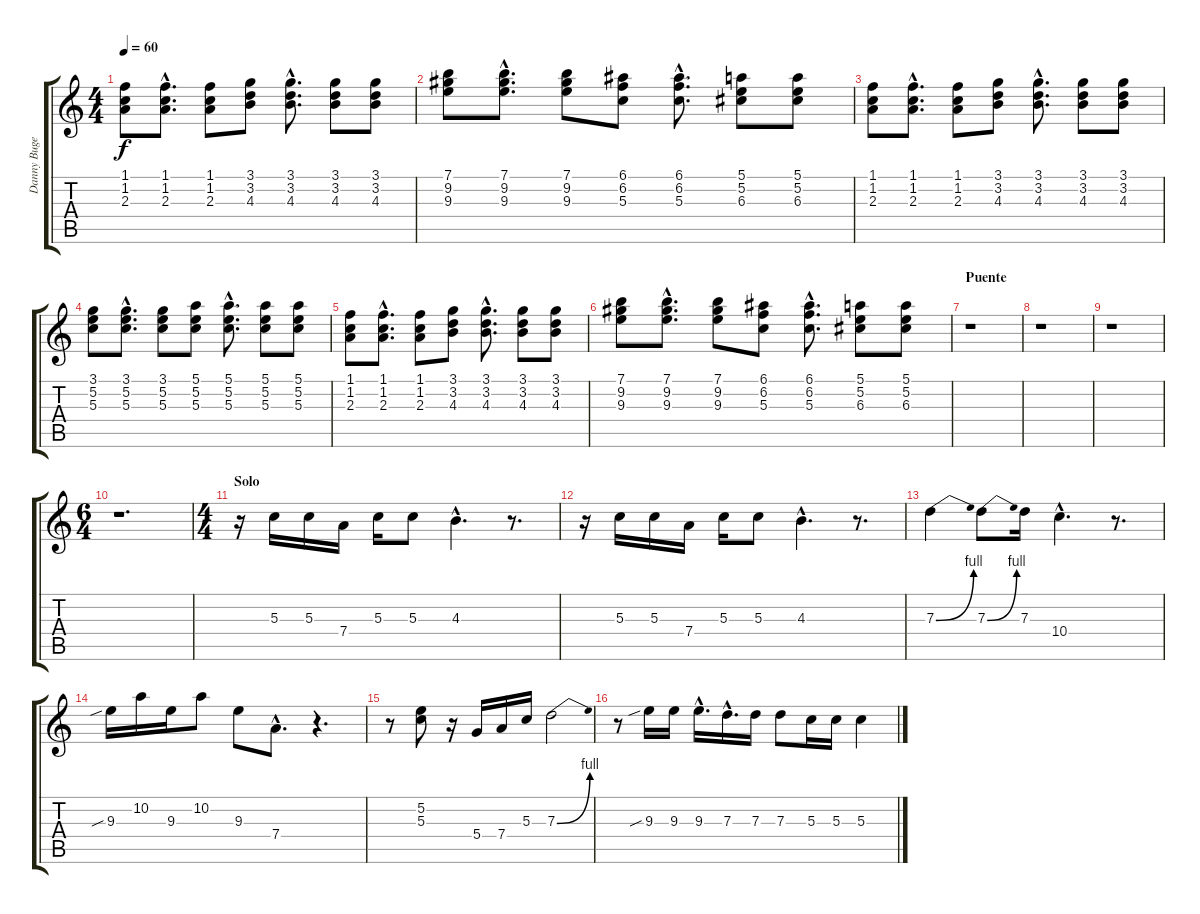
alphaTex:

\track ("Danny Bugeja" "Danny Buge") {instrument distortionguitar}
\staff {score tabs}
\tuning (E4 B3 G3 D3 A2 E2) {hide}
\ts (4 4)
\tempo 60
\clef g2
\ks c
(1.1 1.2 2.3).8{dy f} (1.1{hac} 1.2{hac} 2.3{hac}).8{d} (1.1 1.2 2.3).8 (3.1 3.2 4.3).8 (3.1{hac} 3.2{hac} 4.3{hac}).8{d} (3.1 3.2 4.3).8 (3.1 3.2 4.3).8 |
(7.1 9.2 9.3).8 (7.1{hac} 9.2{hac} 9.3{hac}).8{d} (7.1 9.2 9.3).8 (6.1 6.2 5.3).8 (6.1{hac} 6.2{hac} 5.3{hac}).8{d} (5.1 5.2 6.3).8 (5.1 5.2 6.3).8 |
(1.1 1.2 2.3).8 (1.1{hac} 1.2{hac} 2.3{hac}).8{d} (1.1 1.2 2.3).8 (3.1 3.2 4.3).8 (3.1{hac} 3.2{hac} 4.3{hac}).8{d} (3.1 3.2 4.3).8 (3.1 3.2 4.3).8 |
(3.1 5.2 5.3).8 (3.1{hac} 5.2{hac} 5.3{hac}).8{d} (3.1 5.2 5.3).8 (5.1 5.2 5.3).8 (5.1{hac} 5.2{hac} 5.3{hac}).8{d} (5.1 5.2 5.3).8 (5.1 5.2 5.3).8 |
(1.1 1.2 2.3).8 (1.1{hac} 1.2{hac} 2.3{hac}).8{d} (1.1 1.2 2.3).8 (3.1 3.2 4.3).8 (3.1{hac} 3.2{hac} 4.3{hac}).8{d} (3.1 3.2 4.3).8 (3.1 3.2 4.3).8 |
(7.1 9.2 9.3).8 (7.1{hac} 9.2{hac} 9.3{hac}).8{d} (7.1 9.2 9.3).8 (6.1 6.2 5.3).8 (6.1{hac} 6.2{hac} 5.3{hac}).8{d} (5.1 5.2 6.3).8 (5.1 5.2 6.3).8 |
\section ("" "Puente")
r.1 |
r.1 |
r.1 |
\ts (6 4)
r.1{d} |
\ts (4 4)
\section ("" "Solo")
r.16 5.3.16 5.3.16 7.4.16 5.3.16 5.3.8 4.3{hac}.4{d} r.8{d} |
r.16 5.3.16 5.3.16 7.4.16 5.3.16 5.3.8 4.3{hac}.4{d} r.8{d} |
7.3{be (bend 0 0 60 4)}.4 7.3{be (bend 0 0 60 4)}.8 7.3.16 10.4{hac}.4{d} r.8{d} |
9.3{sib}.16 10.2.16 9.3.16 10.2.8 9.3.8 7.4{hac}.8{d} r.4{d} |
r.8 (5.2 5.3).8 r.16 5.4.16 7.4.16 5.3.16 7.3{be (bend 0 0 60 4)}.2 |
r.8 9.3{sib}.16 9.3.16 9.3{hac}.16{d} 7.3{hac}.16{d} 7.3.16 7.3.8 5.3.16 5.3.16 5.3.4
